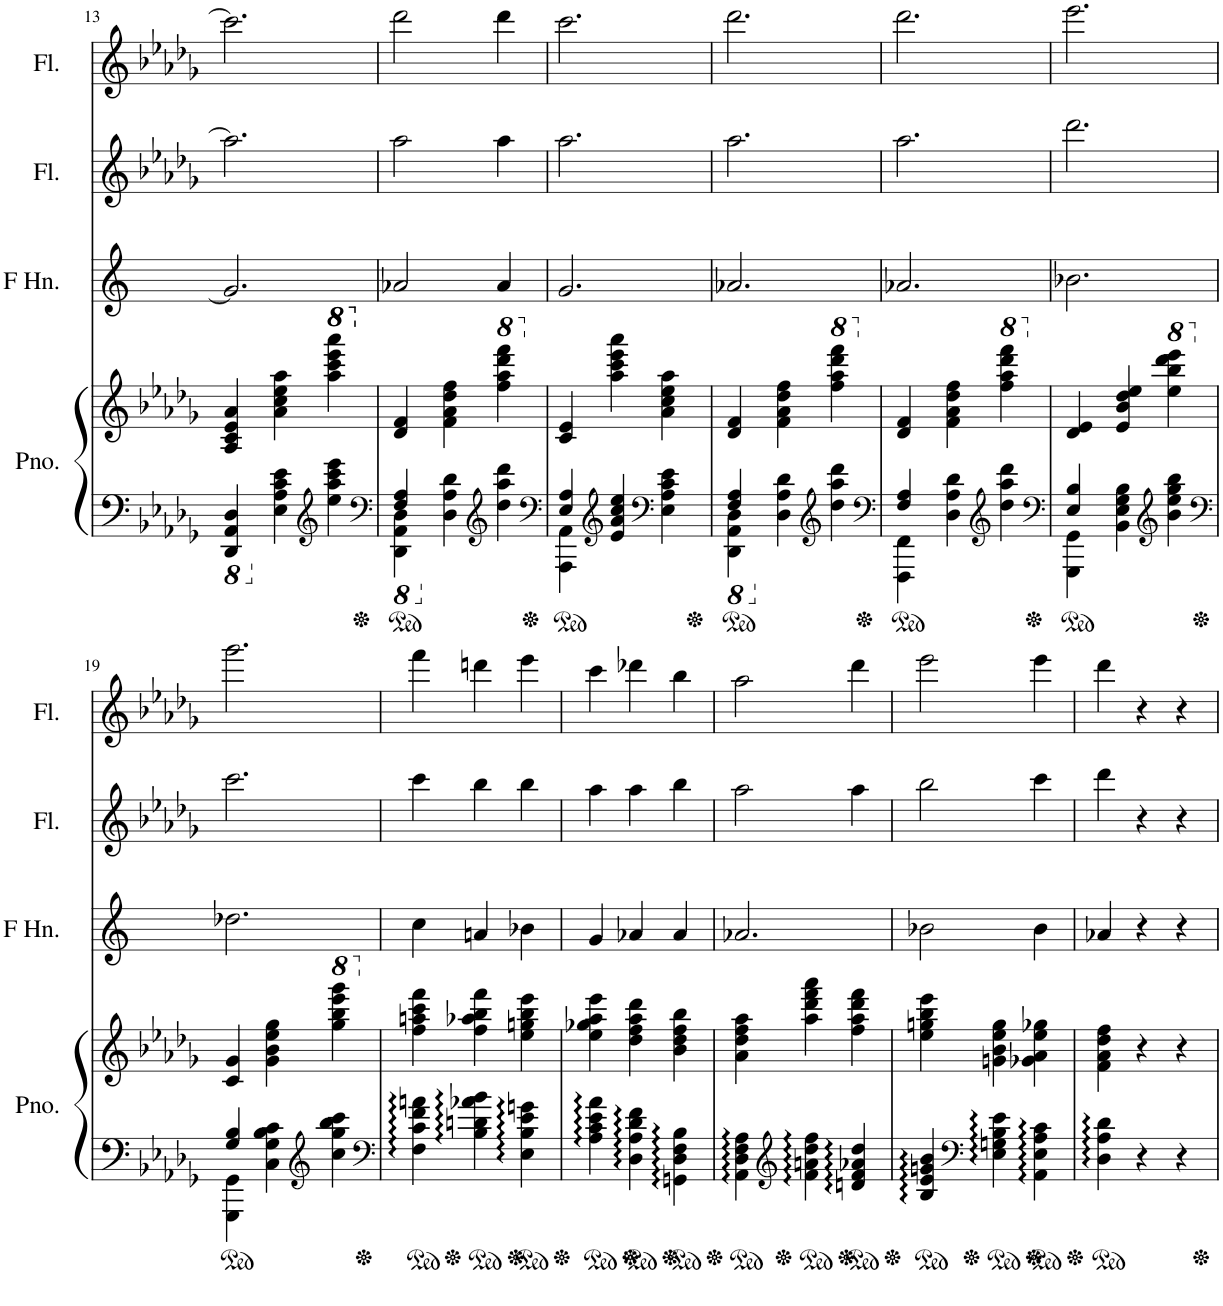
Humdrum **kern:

**kern	**kern	**kern	**kern	**kern
*part4	*part4	*part3	*part2	*part1
*staff5	*staff4	*staff3	*staff2	*staff1
*I"Piano	*	*I"Horn in F	*I"Flute	*I"Flute
*I'Pno.	*	*	*I'Fl.	*I'Fl.
!!LO:PB:g=z
*clefF4	*clefG2	*clefG2	*clefG2	*clefG2
*	*	*Trd4c7	*	*
*k[b-e-a-d-g-]	*k[b-e-a-d-g-]	*k[]	*k[b-e-a-d-g-]	*k[b-e-a-d-g-]
*M3/4	*M3/4	*M3/4	*M3/4	*M3/4
*8ba	*	*	*	*
=13	=13	=13	=13	=13
4DDD-/ 4AAA-/ 4DD-/	4A-/ 4c/ 4e-/ 4a-/	2.g/]	2.aa-\]	2.ccc\]
*X8va	*	*	*	*
4E-\ 4A-\ 4c\ 4e-\	4a-\ 4cc\ 4ee-\ 4aa-\	.	.	.
*clefG2	*	*	*	*
*X8ba	*	*	*	*
*	*8va	*	*	*
*	*8va	*	*	*
4ee-\ 4aa-\ 4ccc\ 4eee-\	4aaa-\ 4cccc\ 4eeee-\ 4aaaa-\	.	.	.
=14	=14	=14	=14	=14
*clefF4	*	*	*	*
*8ba	*	*	*	*
*^	*	*	*	*
*	*	*X8va	*	*	*
4F/ 4A-/	4DDD-\ 4AAA-\ 4DD-\	4d-/ 4f/	2a-X/	2aa-\	2ddd-\
*X8ba	*	*	*	*	*
4D-\ 4A-\ 4d-\	4ryy	4f\ 4a-\ 4dd-\ 4ff\	.	.	.
*clefG2	*	*	*	*	*
*	*	*8va	*	*	*
4dd-\ 4aa-\ 4ddd-\	4ryy	4fff\ 4aaa-\ 4dddd-\ 4ffff\	4a-/	4aa-\	4ddd-\
=15	=15	=15	=15	=15	=15
*clefF4	*	*	*	*	*
*	*	*X8va	*	*	*
4E-/ 4A-/	4AAA-\ 4AA-\	4c/ 4e-/	2.g/	2.aa-\	2.ccc\
*clefG2	*	*	*	*	*
4e-/ 4a-/ 4cc/ 4ee-/	4ryy	4aa-\ 4ccc\ 4eee-\ 4aaa-\	.	.	.
*clefF4	*	*	*	*	*
4E-\ 4A-\ 4c\ 4e-\	4ryy	4a-\ 4cc\ 4ee-\ 4aa-\	.	.	.
=16	=16	=16	=16	=16	=16
*8ba	*	*	*	*	*
4F/ 4A-/	4DDD-\ 4AAA-\ 4DD-\	4d-/ 4f/	2.a-X/	2.aa-\	2.ddd-\
*X8ba	*	*	*	*	*
4D-\ 4A-\ 4d-\	4ryy	4f\ 4a-\ 4dd-\ 4ff\	.	.	.
*clefG2	*	*	*	*	*
*	*	*8va	*	*	*
4dd-\ 4aa-\ 4ddd-\	4ryy	4fff\ 4aaa-\ 4dddd-\ 4ffff\	.	.	.
=17	=17	=17	=17	=17	=17
*clefF4	*	*	*	*	*
*	*	*X8va	*	*	*
4F/ 4A-/	4FFF\ 4FF\	4d-/ 4f/	2.a-X/	2.aa-\	2.ddd-\
4D-\ 4A-\ 4d-\	4ryy	4f\ 4a-\ 4dd-\ 4ff\	.	.	.
*clefG2	*	*	*	*	*
*	*	*8va	*	*	*
4dd-\ 4aa-\ 4ddd-\	4ryy	4fff\ 4aaa-\ 4dddd-\ 4ffff\	.	.	.
=18	=18	=18	=18	=18	=18
*clefF4	*	*	*	*	*
*	*	*X8va	*	*	*
4E-/ 4B-/	4GGG-\ 4GG-\	4d-/ 4e-/	2.b-X\	2.ddd-\	2.eee-\
4BB-\ 4E-\ 4G-\ 4B-\	4ryy	4e-/ 4b-/ 4dd-/ 4ee-/	.	.	.
*clefG2	*	*	*	*	*
*	*	*8va	*	*	*
4b-\ 4ee-\ 4gg-\ 4bb-\	4ryy	4eee-\ 4bbb-\ 4dddd-\ 4eeee-\	.	.	.
!!LO:LB:g=z
=19	=19	=19	=19	=19	=19
*clefF4	*	*	*	*	*
*	*	*X8va	*	*	*
4G-/ 4B-/	4GGG-\ 4GG-\	4c/ 4g-/	2.dd-X\	2.ccc\	2.ggg-\
4C\ 4G-\ 4B-\ 4c\	4ryy	4g-\ 4b-\ 4ee-\ 4gg-\	.	.	.
*clefG2	*	*	*	*	*
*	*	*8va	*	*	*
4cc\ 4gg-\ 4bb-\ 4ccc\	4ryy	4ggg-\ 4bbb-\ 4eeee-\ 4gggg-\	.	.	.
*v	*v	*	*	*	*
=20	=20	=20	=20	=20
*clefF4	*	*	*	*
*	*X8va	*	*	*
4F\ 4c\ 4f\ 4an\	4ff\ 4aan\ 4ccc\ 4fff\	4cc\	4ccc\	4fff\
4B-\ 4dn\ 4a-X\ 4b-\	4ff\ 4aa-X\ 4bb-\ 4fff\	4an/	4bb-\	4dddn\
4E-\ 4B-\ 4e-\ 4gn\	4ee-\ 4ggn\ 4bb-\ 4eee-\	4b-X\	4bb-\	4eee-\
=21	=21	=21	=21	=21
4A-\ 4c\ 4e-\ 4a-\	4ee-\ 4gg-X\ 4aa-\ 4eee-\	4g/	4aa-\	4ccc\
4D-\ 4A-\ 4d-\ 4f\	4dd-\ 4ff\ 4aa-\ 4ddd-\	4a-X/	4aa-\	4ddd-X\
4GGn\ 4D-\ 4F\ 4B-\	4b-\ 4dd-\ 4ff\ 4bb-\	4a-/	4bb-\	4bb-\
=22	=22	=22	=22	=22
4AA-\ 4D-\ 4F\ 4A-\	4a-\ 4dd-\ 4ff\ 4aa-\	2.a-X/	2aa-\	2aa-\
*clefG2	*	*	*	*
4f\ 4an\ 4dd-\ 4ff\	4aa-\ 4ddd-\ 4fff\ 4aaa-\	.	.	.
4dn/ 4f/ 4a-X/ 4dd-/	4ff\ 4aa-\ 4ddd-\ 4fff\	.	4aa-\	4ddd-\
=23	=23	=23	=23	=23
4B-/ 4e-/ 4gn/ 4b-/	4ee-\ 4ggn\ 4bb-\ 4eee-\	2b-X\	2bb-\	2eee-\
*clefF4	*	*	*	*
4E-\ 4Gn\ 4B-\ 4e-\	4gn\ 4b-\ 4ee-\ 4gg\	.	.	.
4AA-\ 4E-\ 4A-\ 4c\	4g-X\ 4a-\ 4ee-\ 4gg-X\	4b-\	4ccc\	4eee-\
=24	=24	=24	=24	=24
4D-\ 4A-\ 4d-\	4f\ 4a-\ 4dd-\ 4ff\	4a-X/	4ddd-\	4ddd-\
4r	4r	4r	4r	4r
4r	4r	4r	4r	4r
=	=	=	=	=
*-	*-	*-	*-	*-
